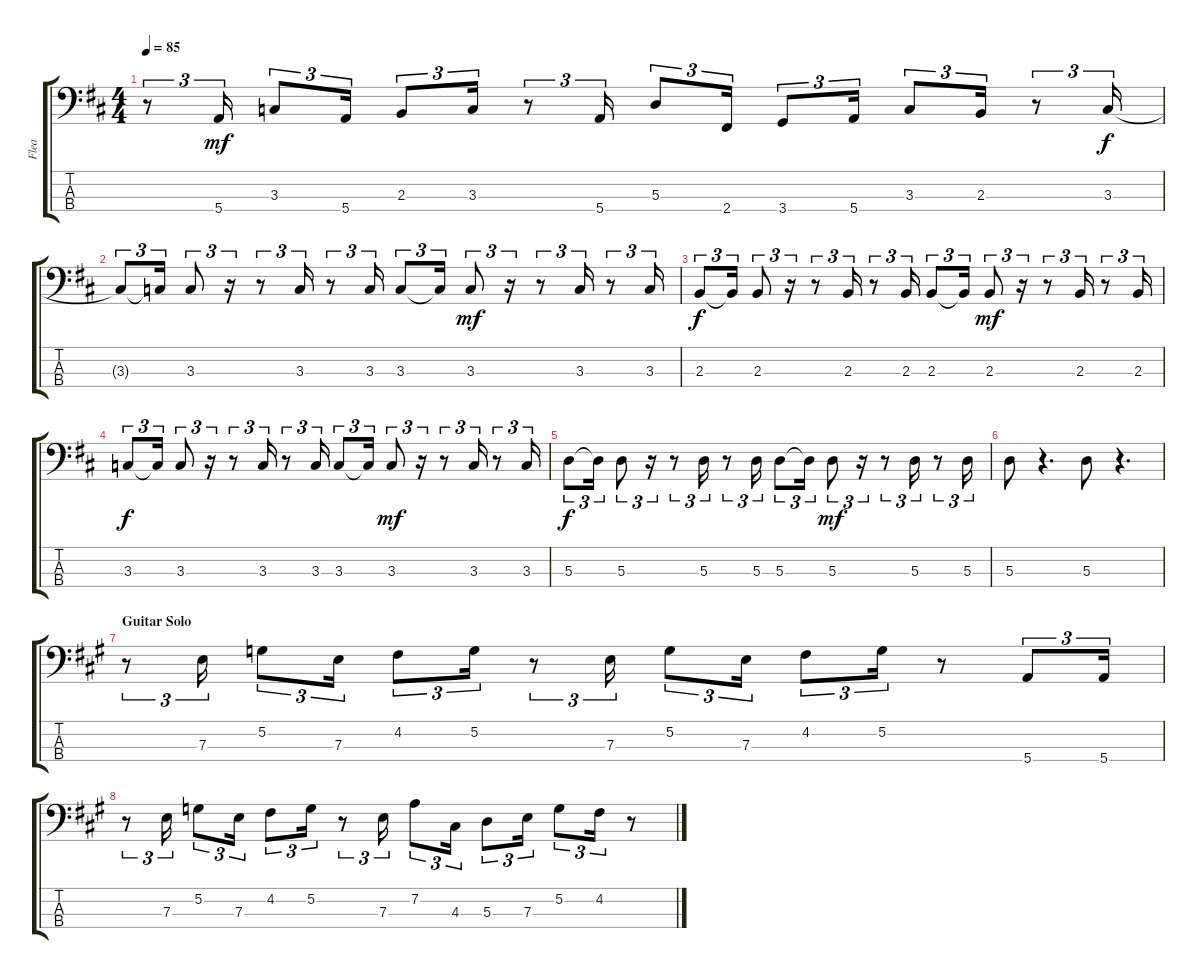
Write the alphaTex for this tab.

\track ("Flea" "Flea") {instrument electricbassfinger}
\staff {score tabs}
\tuning (G2 D2 A1 E1) {hide}
\ts (4 4)
\tempo 85
\clef f4
\ks d
r.8{tu (3 2) dy mf} 5.4.16{tu (3 2)} 3.3.8{tu (3 2)} 5.4.16{tu (3 2)} 2.3.8{tu (3 2)} 3.3.16{tu (3 2)} r.8{tu (3 2)} 5.4.16{tu (3 2)} 5.3.8{tu (3 2)} 2.4.16{tu (3 2)} 3.4.8{tu (3 2)} 5.4.16{tu (3 2)} 3.3.8{tu (3 2)} 2.3.16{tu (3 2)} r.8{tu (3 2)} 3.3.16{tu (3 2) dy f} |
3.3{t}.8{tu (3 2)} 3.3{t}.16{tu (3 2)} 3.3.8{tu (3 2)} r.16{tu (3 2)} r.8{tu (3 2)} 3.3.16{tu (3 2)} r.8{tu (3 2)} 3.3.16{tu (3 2)} 3.3.8{tu (3 2)} 3.3{t}.16{tu (3 2)} 3.3.8{tu (3 2) dy mf} r.16{tu (3 2)} r.8{tu (3 2)} 3.3.16{tu (3 2)} r.8{tu (3 2)} 3.3.16{tu (3 2)} |
2.3.8{tu (3 2) dy f} 2.3{t}.16{tu (3 2)} 2.3.8{tu (3 2)} r.16{tu (3 2)} r.8{tu (3 2)} 2.3.16{tu (3 2)} r.8{tu (3 2)} 2.3.16{tu (3 2)} 2.3.8{tu (3 2)} 2.3{t}.16{tu (3 2)} 2.3.8{tu (3 2) dy mf} r.16{tu (3 2)} r.8{tu (3 2)} 2.3.16{tu (3 2)} r.8{tu (3 2)} 2.3.16{tu (3 2)} |
3.3.8{tu (3 2) dy f} 3.3{t}.16{tu (3 2)} 3.3.8{tu (3 2)} r.16{tu (3 2)} r.8{tu (3 2)} 3.3.16{tu (3 2)} r.8{tu (3 2)} 3.3.16{tu (3 2)} 3.3.8{tu (3 2)} 3.3{t}.16{tu (3 2)} 3.3.8{tu (3 2) dy mf} r.16{tu (3 2)} r.8{tu (3 2)} 3.3.16{tu (3 2)} r.8{tu (3 2)} 3.3.16{tu (3 2)} |
5.3.8{tu (3 2) dy f} 5.3{t}.16{tu (3 2)} 5.3.8{tu (3 2)} r.16{tu (3 2)} r.8{tu (3 2)} 5.3.16{tu (3 2)} r.8{tu (3 2)} 5.3.16{tu (3 2)} 5.3.8{tu (3 2)} 5.3{t}.16{tu (3 2)} 5.3.8{tu (3 2) dy mf} r.16{tu (3 2)} r.8{tu (3 2)} 5.3.16{tu (3 2)} r.8{tu (3 2)} 5.3.16{tu (3 2)} |
5.3.8 r.4{d} 5.3.8 r.4{d} |
\section ("" "Guitar Solo")
\ks a
r.8{tu (3 2)} 7.3.16{tu (3 2)} 5.2.8{tu (3 2)} 7.3.16{tu (3 2)} 4.2.8{tu (3 2)} 5.2.16{tu (3 2)} r.8{tu (3 2)} 7.3.16{tu (3 2)} 5.2.8{tu (3 2)} 7.3.16{tu (3 2)} 4.2.8{tu (3 2)} 5.2.16{tu (3 2)} r.8 5.4.8{tu (3 2)} 5.4.16{tu (3 2)} |
r.8{tu (3 2)} 7.3.16{tu (3 2)} 5.2.8{tu (3 2)} 7.3.16{tu (3 2)} 4.2.8{tu (3 2)} 5.2.16{tu (3 2)} r.8{tu (3 2)} 7.3.16{tu (3 2)} 7.2.8{tu (3 2)} 4.3.16{tu (3 2)} 5.3.8{tu (3 2)} 7.3.16{tu (3 2)} 5.2.8{tu (3 2)} 4.2.16{tu (3 2)} r.8
